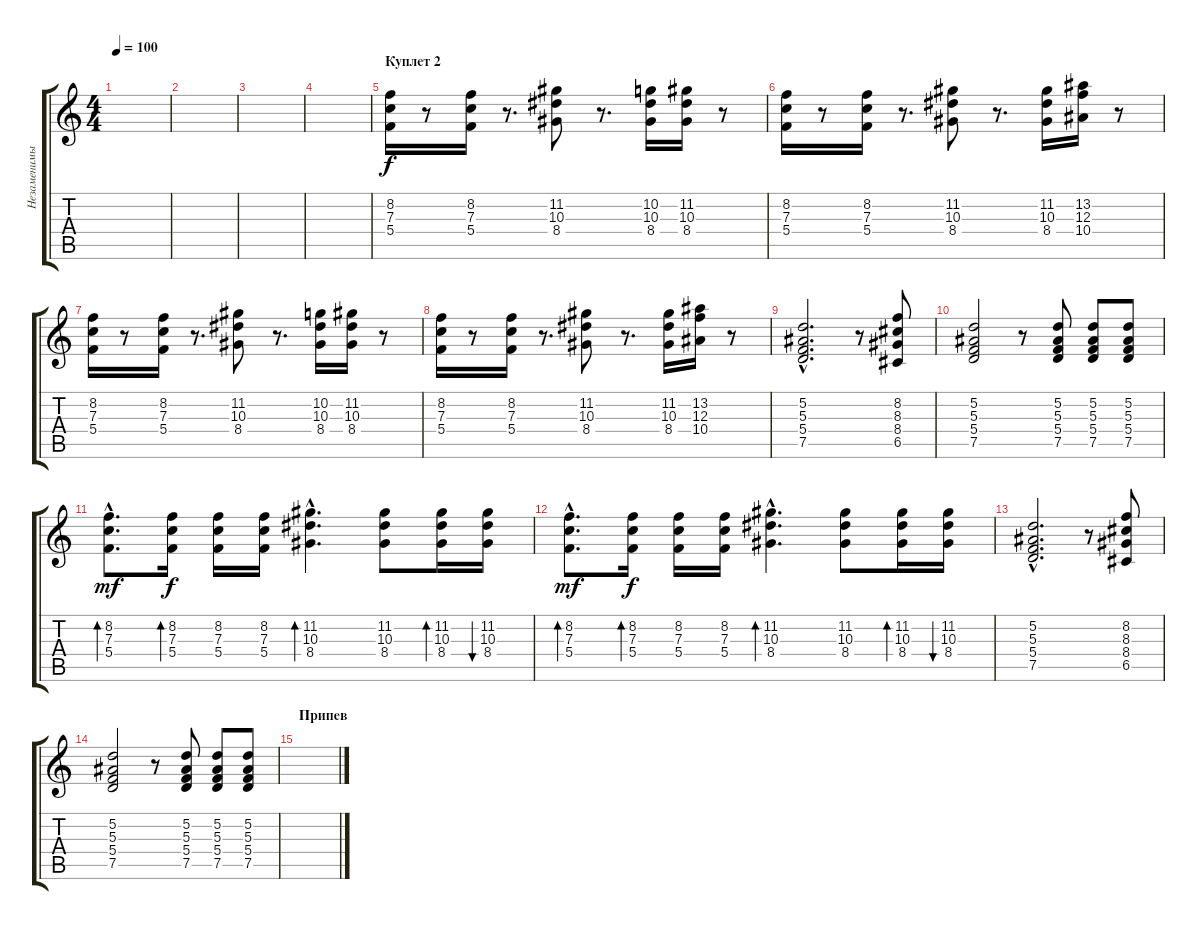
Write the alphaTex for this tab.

\track ("Незаменимый Миша" "Незаменимы") {instrument electricguitarclean}
\staff {score tabs}
\tuning (D4 A3 F3 C3 G2 D2) {hide}
\ts (4 4)
\tempo 100
\clef g2
\ks c
|
|
|
|
\section ("" "Куплет 2")
(8.2 7.3 5.4).16 r.8 (8.2 7.3 5.4).16 r.8{d} (11.2 10.3 8.4).8 r.8{d} (10.2 10.3 8.4).16 (11.2 10.3 8.4).16 r.8 |
(8.2 7.3 5.4).16 r.8 (8.2 7.3 5.4).16 r.8{d} (11.2 10.3 8.4).8 r.8{d} (11.2 10.3 8.4).16 (13.2 12.3 10.4).16 r.8 |
(8.2 7.3 5.4).16 r.8 (8.2 7.3 5.4).16 r.8{d} (11.2 10.3 8.4).8 r.8{d} (10.2 10.3 8.4).16 (11.2 10.3 8.4).16 r.8 |
(8.2 7.3 5.4).16 r.8 (8.2 7.3 5.4).16 r.8{d} (11.2 10.3 8.4).8 r.8{d} (11.2 10.3 8.4).16 (13.2 12.3 10.4).16 r.8 |
(5.2{hac} 5.3{hac} 5.4{hac} 7.5{hac}).2{d} r.8 (8.2 8.3 8.4 6.5).8 |
(5.2 5.3 5.4 7.5).2 r.8 (5.2 5.3 5.4 7.5).8 (5.2 5.3 5.4 7.5).8 (5.2 5.3 5.4 7.5).8 |
(8.2{hac} 7.3{hac} 5.4{hac}).8{d bd 120 dy mf} (8.2 7.3 5.4).16{bd 60 dy f} (8.2 7.3 5.4).16 (8.2 7.3 5.4).16 (11.2{hac} 10.3{hac} 8.4{hac}).4{d bd 60} (11.2 10.3 8.4).8 (11.2 10.3 8.4).16{bd 30} (11.2 10.3 8.4).16{bu 30} |
(8.2{hac} 7.3{hac} 5.4{hac}).8{d bd 120 dy mf} (8.2 7.3 5.4).16{bd 60 dy f} (8.2 7.3 5.4).16 (8.2 7.3 5.4).16 (11.2{hac} 10.3{hac} 8.4{hac}).4{d bd 60} (11.2 10.3 8.4).8 (11.2 10.3 8.4).16{bd 30} (11.2 10.3 8.4).16{bu 30} |
(5.2{hac} 5.3{hac} 5.4{hac} 7.5{hac}).2{d} r.8 (8.2 8.3 8.4 6.5).8 |
(5.2 5.3 5.4 7.5).2 r.8 (5.2 5.3 5.4 7.5).8 (5.2 5.3 5.4 7.5).8 (5.2 5.3 5.4 7.5).8 |
\section ("" "Припев")
